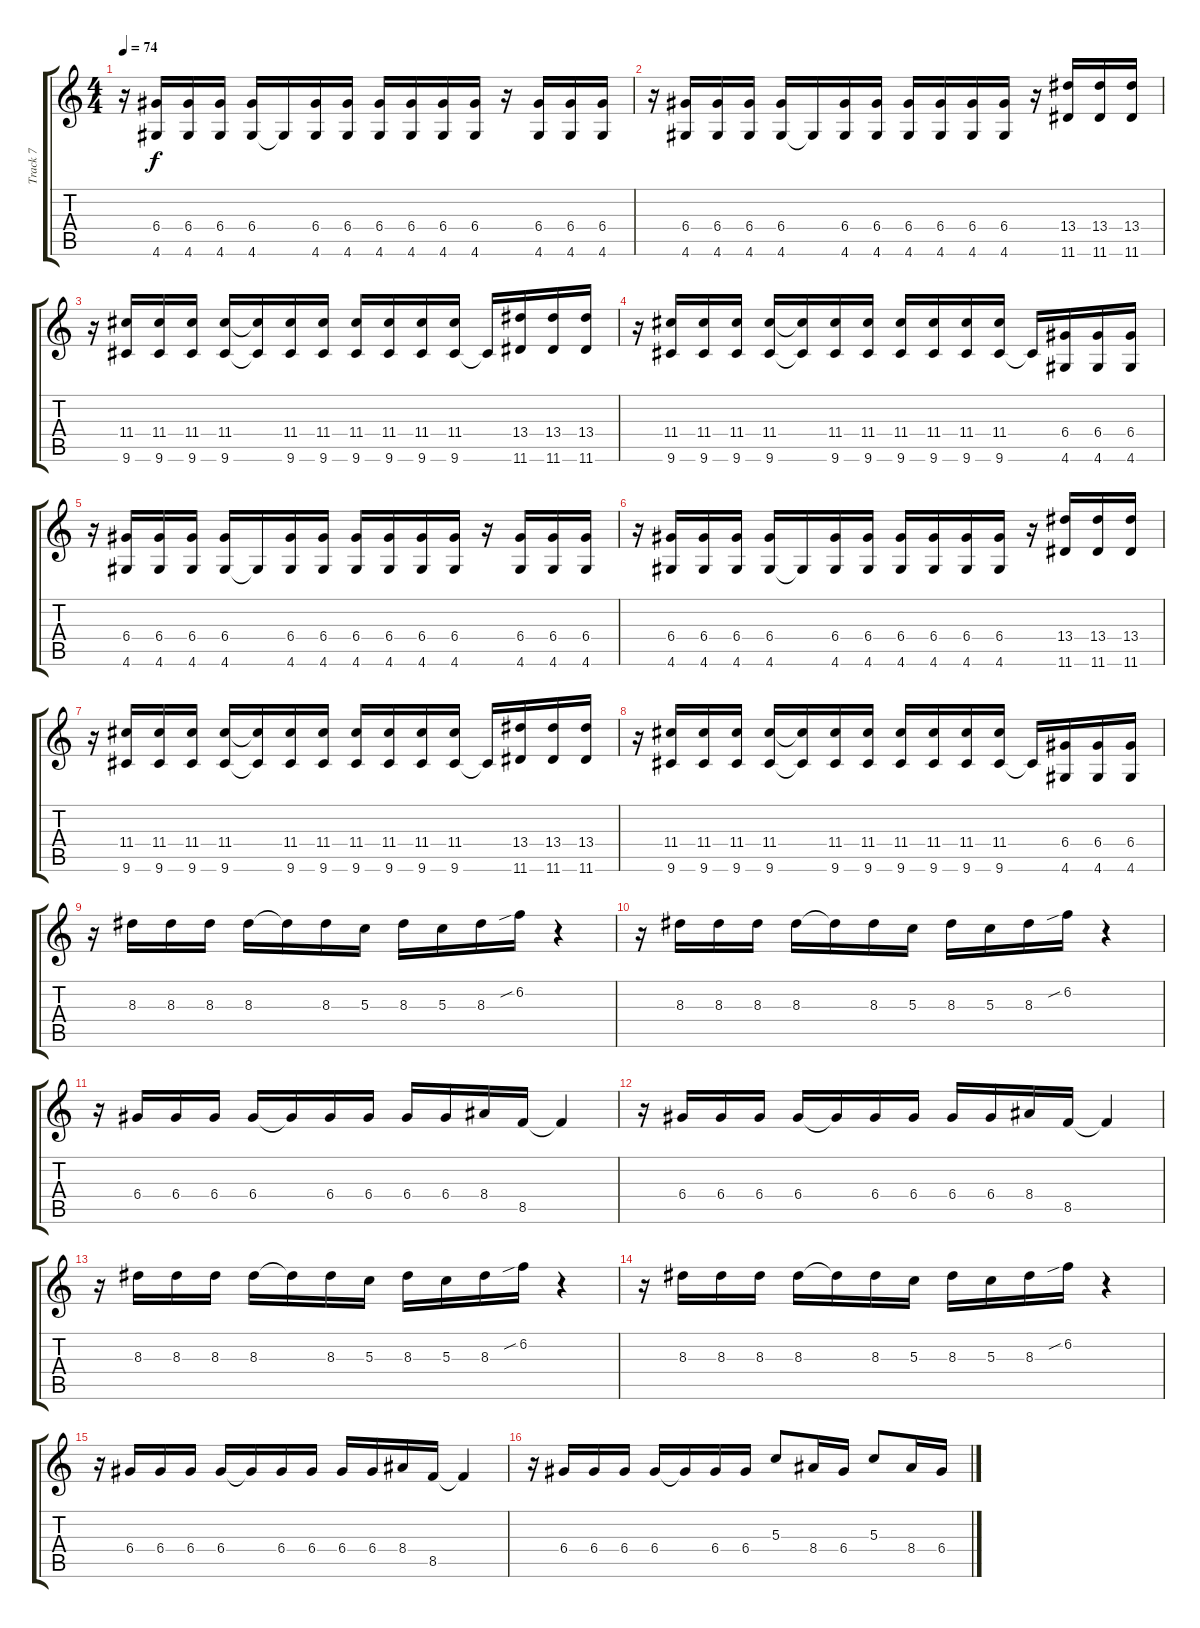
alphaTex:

\track ("Track 7" "Track 7") {instrument overdrivenguitar}
\staff {score tabs}
\tuning (E4 B3 G3 D3 A2 E2) {hide}
\ts (4 4)
\tempo 74
\clef g2
\ks c
r.16{dy f} (6.4 4.6).16 (6.4 4.6).16 (6.4 4.6).16 (6.4 4.6).16 4.6{t}.16 (6.4 4.6).16 (6.4 4.6).16 (6.4 4.6).16 (6.4 4.6).16 (6.4 4.6).16 (6.4 4.6).16 r.16 (6.4 4.6).16 (6.4 4.6).16 (6.4 4.6).16 |
r.16 (6.4 4.6).16 (6.4 4.6).16 (6.4 4.6).16 (6.4 4.6).16 4.6{t}.16 (6.4 4.6).16 (6.4 4.6).16 (6.4 4.6).16 (6.4 4.6).16 (6.4 4.6).16 (6.4 4.6).16 r.16 (13.4 11.6).16 (13.4 11.6).16 (13.4 11.6).16 |
r.16 (11.4 9.6).16 (11.4 9.6).16 (11.4 9.6).16 (11.4 9.6).16 (11.4{t} 9.6{t}).16 (11.4 9.6).16 (11.4 9.6).16 (11.4 9.6).16 (11.4 9.6).16 (11.4 9.6).16 (11.4 9.6).16 9.6{t}.16 (13.4 11.6).16 (13.4 11.6).16 (13.4 11.6).16 |
r.16 (11.4 9.6).16 (11.4 9.6).16 (11.4 9.6).16 (11.4 9.6).16 (11.4{t} 9.6{t}).16 (11.4 9.6).16 (11.4 9.6).16 (11.4 9.6).16 (11.4 9.6).16 (11.4 9.6).16 (11.4 9.6).16 9.6{t}.16 (6.4 4.6).16 (6.4 4.6).16 (6.4 4.6).16 |
r.16 (6.4 4.6).16 (6.4 4.6).16 (6.4 4.6).16 (6.4 4.6).16 4.6{t}.16 (6.4 4.6).16 (6.4 4.6).16 (6.4 4.6).16 (6.4 4.6).16 (6.4 4.6).16 (6.4 4.6).16 r.16 (6.4 4.6).16 (6.4 4.6).16 (6.4 4.6).16 |
r.16 (6.4 4.6).16 (6.4 4.6).16 (6.4 4.6).16 (6.4 4.6).16 4.6{t}.16 (6.4 4.6).16 (6.4 4.6).16 (6.4 4.6).16 (6.4 4.6).16 (6.4 4.6).16 (6.4 4.6).16 r.16 (13.4 11.6).16 (13.4 11.6).16 (13.4 11.6).16 |
r.16 (11.4 9.6).16 (11.4 9.6).16 (11.4 9.6).16 (11.4 9.6).16 (11.4{t} 9.6{t}).16 (11.4 9.6).16 (11.4 9.6).16 (11.4 9.6).16 (11.4 9.6).16 (11.4 9.6).16 (11.4 9.6).16 9.6{t}.16 (13.4 11.6).16 (13.4 11.6).16 (13.4 11.6).16 |
r.16 (11.4 9.6).16 (11.4 9.6).16 (11.4 9.6).16 (11.4 9.6).16 (11.4{t} 9.6{t}).16 (11.4 9.6).16 (11.4 9.6).16 (11.4 9.6).16 (11.4 9.6).16 (11.4 9.6).16 (11.4 9.6).16 9.6{t}.16 (6.4 4.6).16 (6.4 4.6).16 (6.4 4.6).16 |
r.16 8.3.16 8.3.16 8.3.16 8.3.16 8.3{t}.16 8.3.16 5.3.16 8.3.16 5.3.16 8.3.16 6.2{sib}.16 r.4 |
r.16 8.3.16 8.3.16 8.3.16 8.3.16 8.3{t}.16 8.3.16 5.3.16 8.3.16 5.3.16 8.3.16 6.2{sib}.16 r.4 |
r.16 6.4.16 6.4.16 6.4.16 6.4.16 6.4{t}.16 6.4.16 6.4.16 6.4.16 6.4.16 8.4.16 8.5.16 8.5{t}.4 |
r.16 6.4.16 6.4.16 6.4.16 6.4.16 6.4{t}.16 6.4.16 6.4.16 6.4.16 6.4.16 8.4.16 8.5.16 8.5{t}.4 |
r.16 8.3.16 8.3.16 8.3.16 8.3.16 8.3{t}.16 8.3.16 5.3.16 8.3.16 5.3.16 8.3.16 6.2{sib}.16 r.4 |
r.16 8.3.16 8.3.16 8.3.16 8.3.16 8.3{t}.16 8.3.16 5.3.16 8.3.16 5.3.16 8.3.16 6.2{sib}.16 r.4 |
r.16 6.4.16 6.4.16 6.4.16 6.4.16 6.4{t}.16 6.4.16 6.4.16 6.4.16 6.4.16 8.4.16 8.5.16 8.5{t}.4 |
r.16 6.4.16 6.4.16 6.4.16 6.4.16 6.4{t}.16 6.4.16 6.4.16 5.3.8 8.4.16 6.4.16 5.3.8 8.4.16 6.4.16
